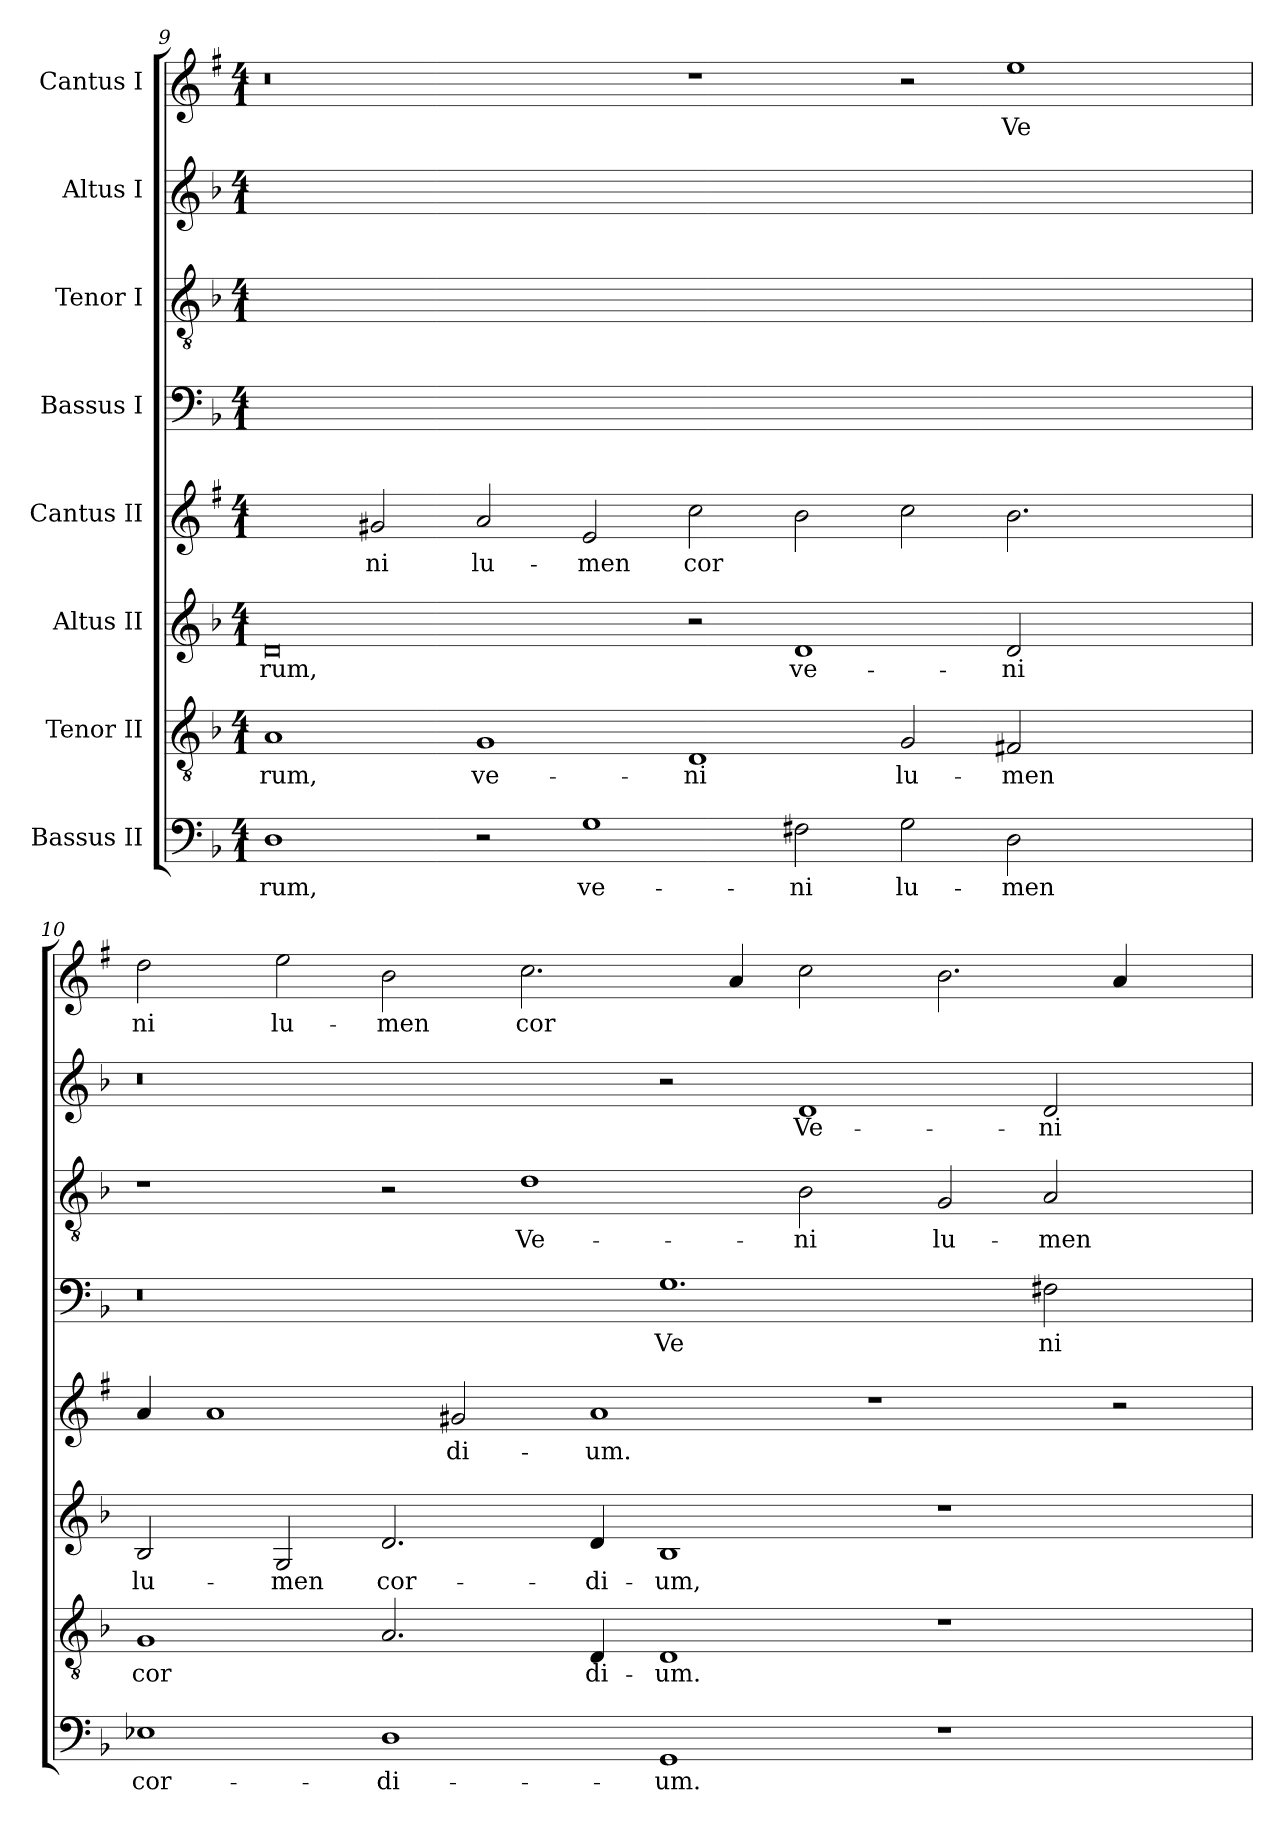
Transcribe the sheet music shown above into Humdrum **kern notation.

**kern	**text	**kern	**text	**kern	**text	**kern	**text	**kern	**text	**kern	**text	**kern	**text	**kern	**text
*part8	*part8	*part7	*part7	*part6	*part6	*part5	*part5	*part4	*part4	*part3	*part3	*part2	*part2	*part1	*part1
*staff8	*staff8	*staff7	*staff7	*staff6	*staff6	*staff5	*staff5	*staff4	*staff4	*staff3	*staff3	*staff2	*staff2	*staff1	*staff1
*I"Bassus II	*	*I"Tenor II	*	*I"Altus II	*	*I"Cantus II	*	*I"Bassus I	*	*I"Tenor I	*	*I"Altus I	*	*I"Cantus I	*
!!LO:LB:g=z
*clefF4	*	*clefGv2	*	*clefG2	*	*clefG2	*	*clefF4	*	*clefGv2	*	*clefG2	*	*clefG2	*
*	*	*	*	*	*	*ITrd1c2	*	*	*	*	*	*	*	*ITrd1c2	*
*k[b-]	*	*k[b-]	*	*k[b-]	*	*k[b-]	*	*k[b-]	*	*k[b-]	*	*k[b-]	*	*k[b-]	*
*F:	*	*F:	*	*F:	*	*F:	*	*F:	*	*F:	*	*F:	*	*F:	*
*M4/1	*	*M4/1	*	*M4/1	*	*M4/1	*	*M4/1	*	*M4/1	*	*M4/1	*	*M4/1	*
=9	=9	=9	=9	=9	=9	=9	=9	=9	=9	=9	=9	=9	=9	=9	=9
!	!LO:LY:b	!	!LO:LY:b	!	!LO:LY:b	!	!	!	!	!	!	!	!	!	!
1D	-rum,	1A	-rum,	0d	-rum,	2gyy]	.	00ryy	.	00ryy	.	00ryy	.	0r	.
!	!	!	!	!	!	!	!LO:LY:b	!	!	!	!	!	!	!	!
.	.	.	.	.	.	2f#X	-ni	.	.	.	.	.	.	.	.
!	!	!	!LO:LY:b	!	!	!	!LO:LY:b	!	!	!	!	!	!	!	!
2r	.	1G	ve-	.	.	2g	lu-	.	.	.	.	.	.	.	.
!	!LO:LY:b	!	!	!	!	!	!LO:LY:b	!	!	!	!	!	!	!	!
1G	ve-	.	.	.	.	2d	-men	.	.	.	.	.	.	.	.
!	!	!	!LO:LY:b	!	!	!	!LO:LY:b	!	!	!	!	!	!	!	!
.	.	1D	-ni	2r	.	2b-	cor	.	.	.	.	.	.	1r	.
!	!LO:LY:b	!	!	!	!LO:LY:b	!	!	!	!	!	!	!	!	!	!
2F#X	-ni	.	.	1d	ve-	2a	.	.	.	.	.	.	.	.	.
!	!LO:LY:b	!	!LO:LY:b	!	!	!	!	!	!	!	!	!	!	!	!
2G	lu-	2G	lu-	.	.	2b-	.	.	.	.	.	.	.	2r	.
!	!LO:LY:b	!	!LO:LY:b	!	!LO:LY:b	!	!	!	!	!	!	!	!	!	!LO:LY:b
2D	-men	2F#X	-men	2d	-ni	2.a	.	.	.	.	.	.	.	1dd	Ve
2ryy	.	2ryy	.	2ryy	.	.	.	2ryy	.	2ryy	.	2ryy	.	.	.
.	.	.	.	.	.	4ryy	.	.	.	.	.	.	.	.	.
=10	=10	=10	=10	=10	=10	=10	=10	=10	=10	=10	=10	=10	=10	=10	=10
!	!LO:LY:b	!	!LO:LY:b	!	!LO:LY:b	!	!	!	!	!	!	!	!	!	!LO:LY:b
1E-X	cor-	1G	cor	2B-	lu-	4g	.	0r	.	1r	.	0r	.	2cc	ni
.	.	.	.	.	.	1g	.	.	.	.	.	.	.	.	.
!	!	!	!	!	!LO:LY:b	!	!	!	!	!	!	!	!	!	!LO:LY:b
.	.	.	.	2G	-men	.	.	.	.	.	.	.	.	2dd	lu-
!	!LO:LY:b	!	!	!	!LO:LY:b	!	!	!	!	!	!	!	!	!	!LO:LY:b
1D	-di-	2.A	.	2.d	cor-	.	.	.	.	2r	.	.	.	2a	-men
!	!	!	!	!	!	!	!LO:LY:b	!	!	!	!	!	!	!	!
.	.	.	.	.	.	2f#X	di-	.	.	.	.	.	.	.	.
!	!	!	!	!	!	!	!	!	!	!	!LO:LY:b	!	!	!	!LO:LY:b
.	.	.	.	.	.	.	.	.	.	1d	Ve-	.	.	2.b-	cor
!	!	!	!LO:LY:b	!	!LO:LY:b	!	!LO:LY:b	!	!	!	!	!	!	!	!
.	.	4D	di-	4d	-di-	1g	-um.	.	.	.	.	.	.	.	.
!	!LO:LY:b	!	!LO:LY:b	!	!LO:LY:b	!	!	!	!LO:LY:b	!	!	!	!	!	!
1GG	-um.	1D	-um.	1B-	-um,	.	.	1.G	Ve	.	.	2r	.	.	.
.	.	.	.	.	.	.	.	.	.	.	.	.	.	4g	.
!	!	!	!	!	!	!	!	!	!	!	!LO:LY:b	!	!LO:LY:b	!	!
.	.	.	.	.	.	.	.	.	.	2B-	-ni	1d	Ve-	2b-	.
.	.	.	.	.	.	1r	.	.	.	.	.	.	.	.	.
!	!	!	!	!	!	!	!	!	!	!	!LO:LY:b	!	!	!	!
1r	.	1r	.	1r	.	.	.	.	.	2G	lu-	.	.	2.a	.
!	!	!	!	!	!	!	!	!	!LO:LY:b	!	!LO:LY:b	!	!LO:LY:b	!	!
.	.	.	.	.	.	.	.	2F#X	ni	2A	-men	2d	-ni-	.	.
.	.	.	.	.	.	2r	.	.	.	.	.	.	.	4g	.
4ryy	.	4ryy	.	4ryy	.	.	.	4ryy	.	4ryy	.	4ryy	.	4ryy	.
=	=	=	=	=	=	=	=	=	=	=	=	=	=	=	=
*-	*-	*-	*-	*-	*-	*-	*-	*-	*-	*-	*-	*-	*-	*-	*-
